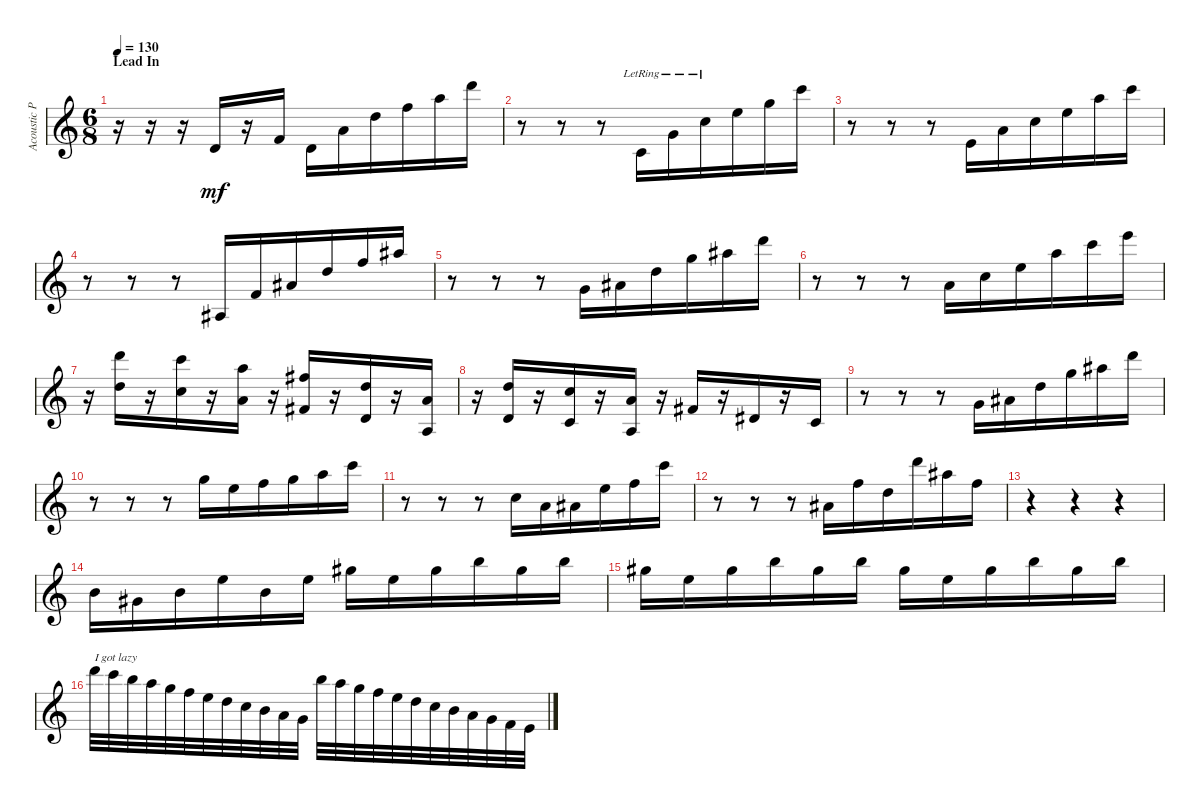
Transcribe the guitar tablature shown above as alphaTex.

\track ("Acoustic Piano (Staff 1)" "Acoustic P") {instrument acousticgrandpiano}
\staff {score}
\tuning (E4 B3 G3 D3 A2 E2 B1) {hide}
\ts (6 8)
\section ("" "Lead In")
\tempo 130
\clef g2
\ks c
r.16{dy f} r.16 r.16 3.2.16{dy mf} r.16 1.1.16 3.2.16 5.1.16 10.1.16 13.1.16 17.1.16 22.1.16 |
r.8 r.8 r.8 1.2{lr}.16 3.1{lr}.16 8.1{lr}.16 12.1.16 15.1.16 20.1.16 |
r.8 r.8 r.8 0.1.16 5.1.16 8.1.16 12.1.16 17.1.16 20.1.16 |
r.8 r.8 r.8 3.3.16 1.1.16 6.1.16 10.1.16 13.1.16 18.1.16 |
r.8 r.8 r.8 3.1.16 6.1.16 10.1.16 15.1.16 18.1.16 22.1.16 |
r.8 r.8 r.8 5.1.16 8.1.16 12.1.16 17.1.16 20.1.16 24.1.16 |
r.16 (22.1 15.2).16 r.16 (20.1 13.2).16 r.16 (17.1 10.2).16 r.16 (14.1 7.2).16 r.16 (10.1 3.2).16 r.16 (5.1 2.3).16 |
r.16 (10.1 3.2).16 r.16 (8.1 1.2).16 r.16 (5.1 2.3).16 r.16 2.1.16 r.16 4.2.16 r.16 1.2.16 |
r.8 r.8 r.8 3.1.16 6.1.16 10.1.16 15.1.16 18.1.16 22.1.16 |
r.8 r.8 r.8 15.1.16 12.1.16 13.1.16 15.1.16 17.1.16 20.1.16 |
r.8 r.8 r.8 8.1.16 5.1.16 6.1.16 12.1.16 13.1.16 20.1.16 |
r.8 r.8 r.8 6.1.16 13.1.16 10.1.16 22.1.16 18.1.16 13.1.16 |
r.4 r.4 r.4 |
7.1.16 4.1.16 7.1.16 12.1.16 7.1.16 12.1.16 16.1.16 12.1.16 16.1.16 19.1.16 16.1.16 19.1.16 |
16.1.16 12.1.16 16.1.16 19.1.16 16.1.16 19.1.16 16.1.16 12.1.16 16.1.16 19.1.16 16.1.16 19.1.16 |
22.1.32{txt "I got lazy"} 20.1.32 19.1.32 17.1.32 15.1.32 13.1.32 12.1.32 10.1.32 8.1.32 7.1.32 5.1.32 3.1.32 19.1.32 17.1.32 15.1.32 13.1.32 12.1.32 10.1.32 8.1.32 7.1.32 5.1.32 3.1.32 1.1.32 0.1.32
